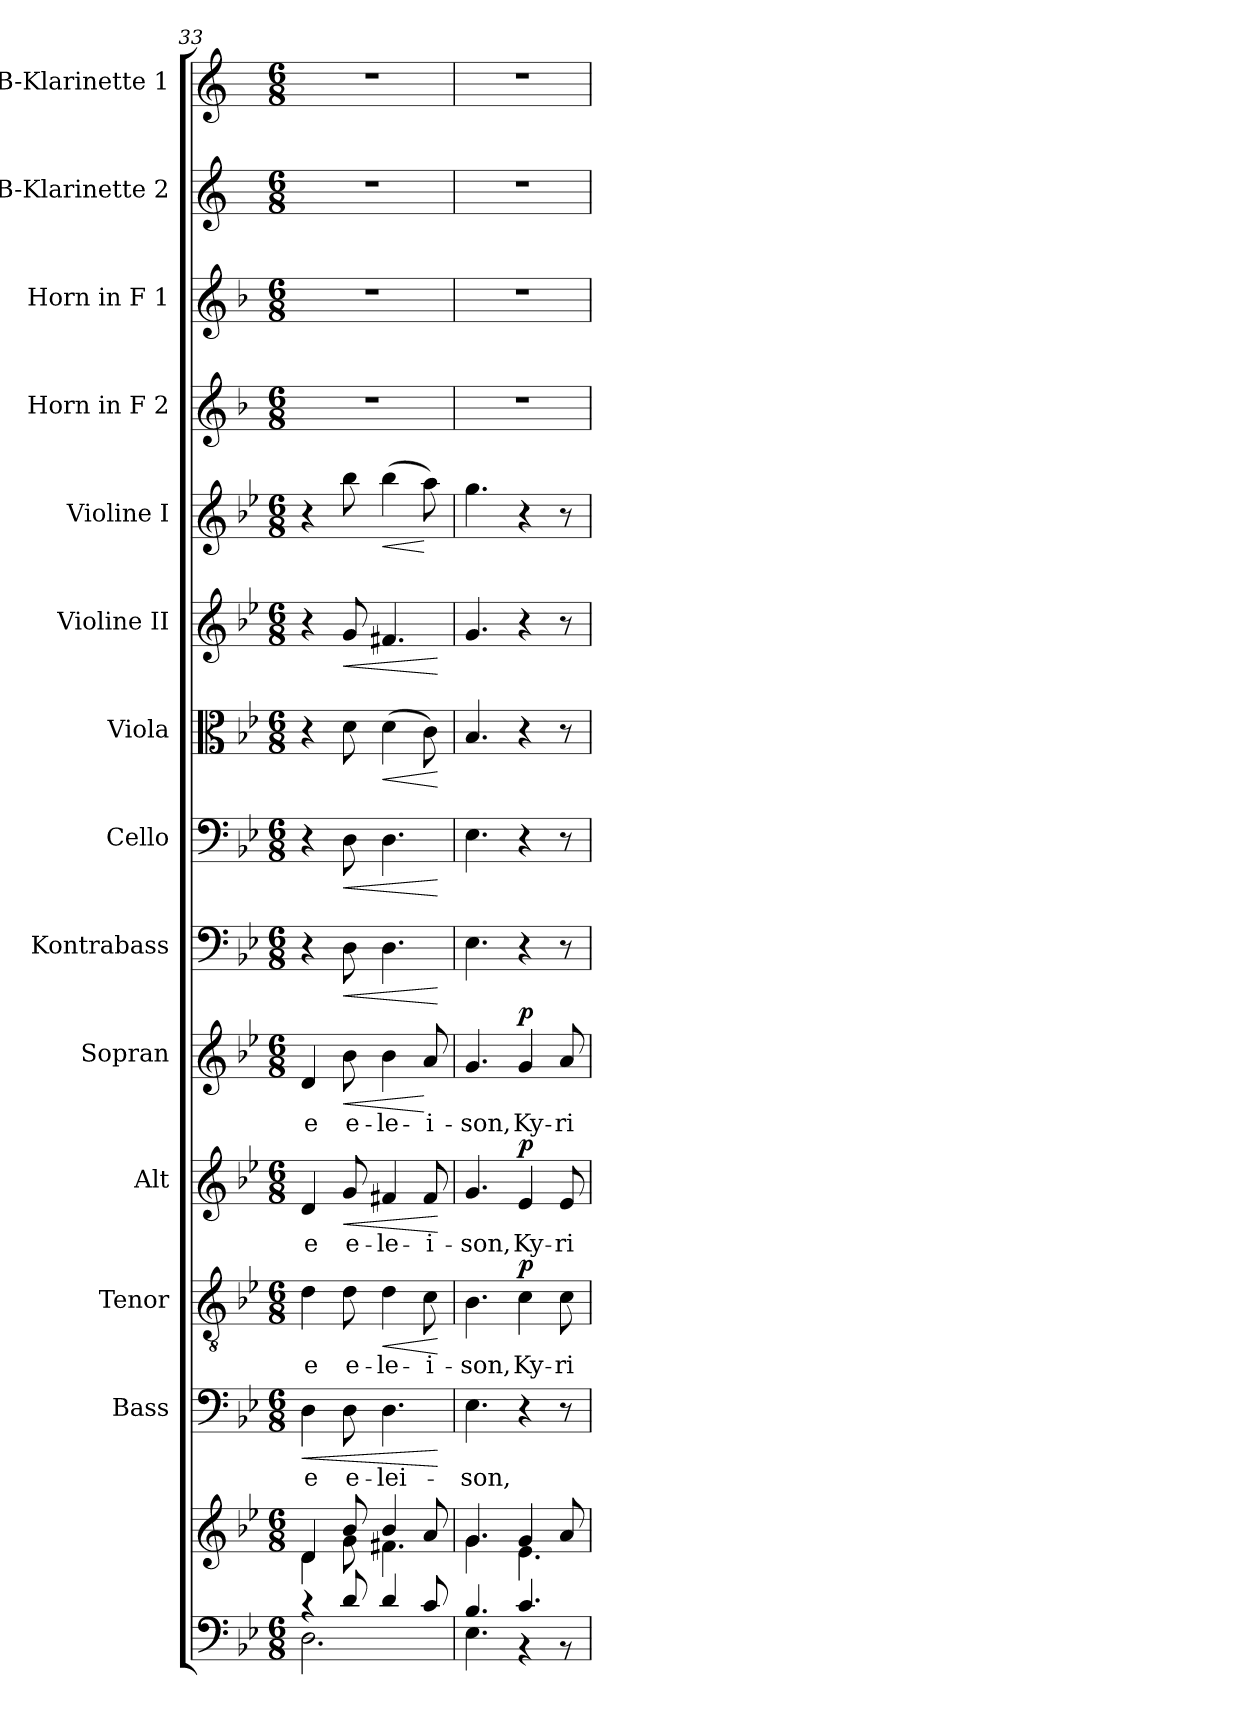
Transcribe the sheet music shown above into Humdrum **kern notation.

**kern	**kern	**kern	**text	**dynam	**kern	**text	**dynam	**kern	**text	**dynam	**kern	**text	**dynam	**kern	**dynam	**kern	**dynam	**kern	**dynam	**kern	**dynam	**kern	**dynam	**kern	**kern	**kern	**kern
*part14	*part14	*part13	*part13	*part13	*part12	*part12	*part12	*part11	*part11	*part11	*part10	*part10	*part10	*part9	*part9	*part8	*part8	*part7	*part7	*part6	*part6	*part5	*part5	*part4	*part3	*part2	*part1
*staff15	*staff14	*staff13	*staff13	*staff13	*staff12	*staff12	*staff12	*staff11	*staff11	*staff11	*staff10	*staff10	*staff10	*staff9	*staff9	*staff8	*staff8	*staff7	*staff7	*staff6	*staff6	*staff5	*staff5	*staff4	*staff3	*staff2	*staff1
*	*	*I"Bass	*	*	*I"Tenor	*	*	*I"Alt	*	*	*I"Sopran	*	*	*I"Kontrabass	*	*I"Cello	*	*I"Viola	*	*I"Violine II	*	*I"Violine I	*	*I"Horn in F 2	*I"Horn in F 1	*I"B-Klarinette 2	*I"B-Klarinette 1
*	*	*I'B.	*	*	*I'T.	*	*	*I'A.	*	*	*I'S.	*	*	*I'Kb.	*	*	*	*I'Vla.	*	*I'Vl. II	*	*I'Vl. I	*	*	*	*I'B Kl. 2	*I'B Kl. 1
*clefF4	*clefG2	*clefF4	*	*	*clefGv2	*	*	*clefG2	*	*	*clefG2	*	*	*clefF4	*	*clefF4	*	*clefC3	*	*clefG2	*	*clefG2	*	*clefG2	*clefG2	*clefG2	*clefG2
*	*	*	*	*	*	*	*	*	*	*	*	*	*	*ITrd7c12	*	*	*	*	*	*	*	*	*	*ITrd4c7	*ITrd4c7	*ITrd1c2	*ITrd1c2
*k[b-e-]	*k[b-e-]	*k[b-e-]	*	*	*k[b-e-]	*	*	*k[b-e-]	*	*	*k[b-e-]	*	*	*k[b-e-]	*	*k[b-e-]	*	*k[b-e-]	*	*k[b-e-]	*	*k[b-e-]	*	*k[b-e-]	*k[b-e-]	*k[b-e-]	*k[b-e-]
*B-:	*B-:	*B-:	*	*	*B-:	*	*	*B-:	*	*	*B-:	*	*	*B-:	*	*B-:	*	*B-:	*	*B-:	*	*B-:	*	*B-:	*B-:	*B-:	*B-:
*M6/8	*M6/8	*M6/8	*	*	*M6/8	*	*	*M6/8	*	*	*M6/8	*	*	*M6/8	*	*M6/8	*	*M6/8	*	*M6/8	*	*M6/8	*	*M6/8	*M6/8	*M6/8	*M6/8
=33	=33	=33	=33	=33	=33	=33	=33	=33	=33	=33	=33	=33	=33	=33	=33	=33	=33	=33	=33	=33	=33	=33	=33	=33	=33	=33	=33
*^	*^	*	*	*	*	*	*	*	*	*	*	*	*	*	*	*	*	*	*	*	*	*	*	*	*	*	*
!	!	!	!	!	!LO:LY:b	!LO:HP:b	!	!LO:LY:b	!	!	!LO:LY:b	!	!	!LO:LY:b	!	!	!	!	!	!	!	!	!	!	!	!	!	!	!
4rc	2.D\	4d/	4d\	4D\	-e	<	4d\	-e	.	4d/	-e	.	4d/	-e	.	4r	.	4r	.	4r	.	4r	.	4r	.	2.r	2.r	2.r	2.r
!	!	!	!	!	!LO:LY:b	!	!	!LO:LY:b	!	!	!LO:LY:b	!LO:HP:b	!	!LO:LY:b	!LO:HP:b	!	!LO:HP:b	!	!LO:HP:b	!	!	!	!LO:HP:b	!	!	!	!	!	!
8d/	.	8b-/	8g\	8D\	e-	.	8d\	e-	.	8g/	e-	<	8b-\	e-	<	8DD\	<	8D\	<	8d\	.	8g/	<	8bb-\	.	.	.	.	.
!	!	!	!	!	!LO:LY:b	!	!	!LO:LY:b	!LO:HP:b	!	!LO:LY:b	!	!	!LO:LY:b	!	!	!	!	!	!	!LO:HP:b	!	!	!	!LO:HP:b	!	!	!	!
4d/	.	4b-/	4.f#X\	4.D\	-lei-	.	4d\	-le-	<	4f#X/	-le-	.	4b-\	-le-	.	4.DD\	.	4.D\	.	(>4d\	<	4.f#X/	.	(>4bb-\	<	.	.	.	.
!	!	!	!	!	!	!	!	!LO:LY:b	!	!	!LO:LY:b	!	!	!LO:LY:b	!	!	!	!	!	!	!	!	!	!	!	!	!	!	!
8c/	.	8a/	.	.	.	.	8c\	-i-	.	8f#/	-i-	.	8a/	-i-	[	.	.	.	.	8c\)	.	.	.	8aa\)	[	.	.	.	.
*v	*v	*	*	*	*	*	*	*	*	*	*	*	*	*	*	*	*	*	*	*	*	*	*	*	*	*	*	*	*
*	*v	*v	*	*	*	*	*	*	*	*	*	*	*	*	*	*	*	*	*	*	*	*	*	*	*	*	*	*
.	.	.	.	[	.	.	[	.	.	[	.	.	.	.	[	.	[	.	[	.	[	.	.	.	.	.	.
=34	=34	=34	=34	=34	=34	=34	=34	=34	=34	=34	=34	=34	=34	=34	=34	=34	=34	=34	=34	=34	=34	=34	=34	=34	=34	=34	=34
*^	*^	*	*	*	*	*	*	*	*	*	*	*	*	*	*	*	*	*	*	*	*	*	*	*	*	*	*
!	!	!	!	!	!LO:LY:b	!	!	!LO:LY:b	!	!	!LO:LY:b	!	!	!LO:LY:b	!	!	!	!	!	!	!	!	!	!	!	!	!	!	!
4.B-/	4.E-\	4.g/	4.g\	4.E-\	-son,	.	4.B-\	-son,	.	4.g/	-son,	.	4.g/	-son,	.	4.EE-\	.	4.E-\	.	4.B-/	.	4.g/	.	4.gg\	.	2.r	2.r	2.r	2.r
!	!	!	!	!	!	!	!	!LO:LY:b	!LO:DY:a	!	!LO:LY:b	!LO:DY:a	!	!LO:LY:b	!LO:DY:a	!	!	!	!	!	!	!	!	!	!	!	!	!	!
4.c/	4r	4g/	4.e-\	4r	.	.	4c\	Ky-	p	4e-/	Ky-	p	4g/	Ky-	p	4r	.	4r	.	4r	.	4r	.	4r	.	.	.	.	.
!	!	!	!	!	!	!	!	!LO:LY:b	!	!	!LO:LY:b	!	!	!LO:LY:b	!	!	!	!	!	!	!	!	!	!	!	!	!	!	!
.	8r	8a/	.	8r	.	.	8c\	-ri-	.	8e-/	-ri-	.	8a/	-ri-	.	8r	.	8r	.	8r	.	8r	.	8r	.	.	.	.	.
*v	*v	*	*	*	*	*	*	*	*	*	*	*	*	*	*	*	*	*	*	*	*	*	*	*	*	*	*	*	*
*	*v	*v	*	*	*	*	*	*	*	*	*	*	*	*	*	*	*	*	*	*	*	*	*	*	*	*	*	*
=	=	=	=	=	=	=	=	=	=	=	=	=	=	=	=	=	=	=	=	=	=	=	=	=	=	=	=
*-	*-	*-	*-	*-	*-	*-	*-	*-	*-	*-	*-	*-	*-	*-	*-	*-	*-	*-	*-	*-	*-	*-	*-	*-	*-	*-	*-
